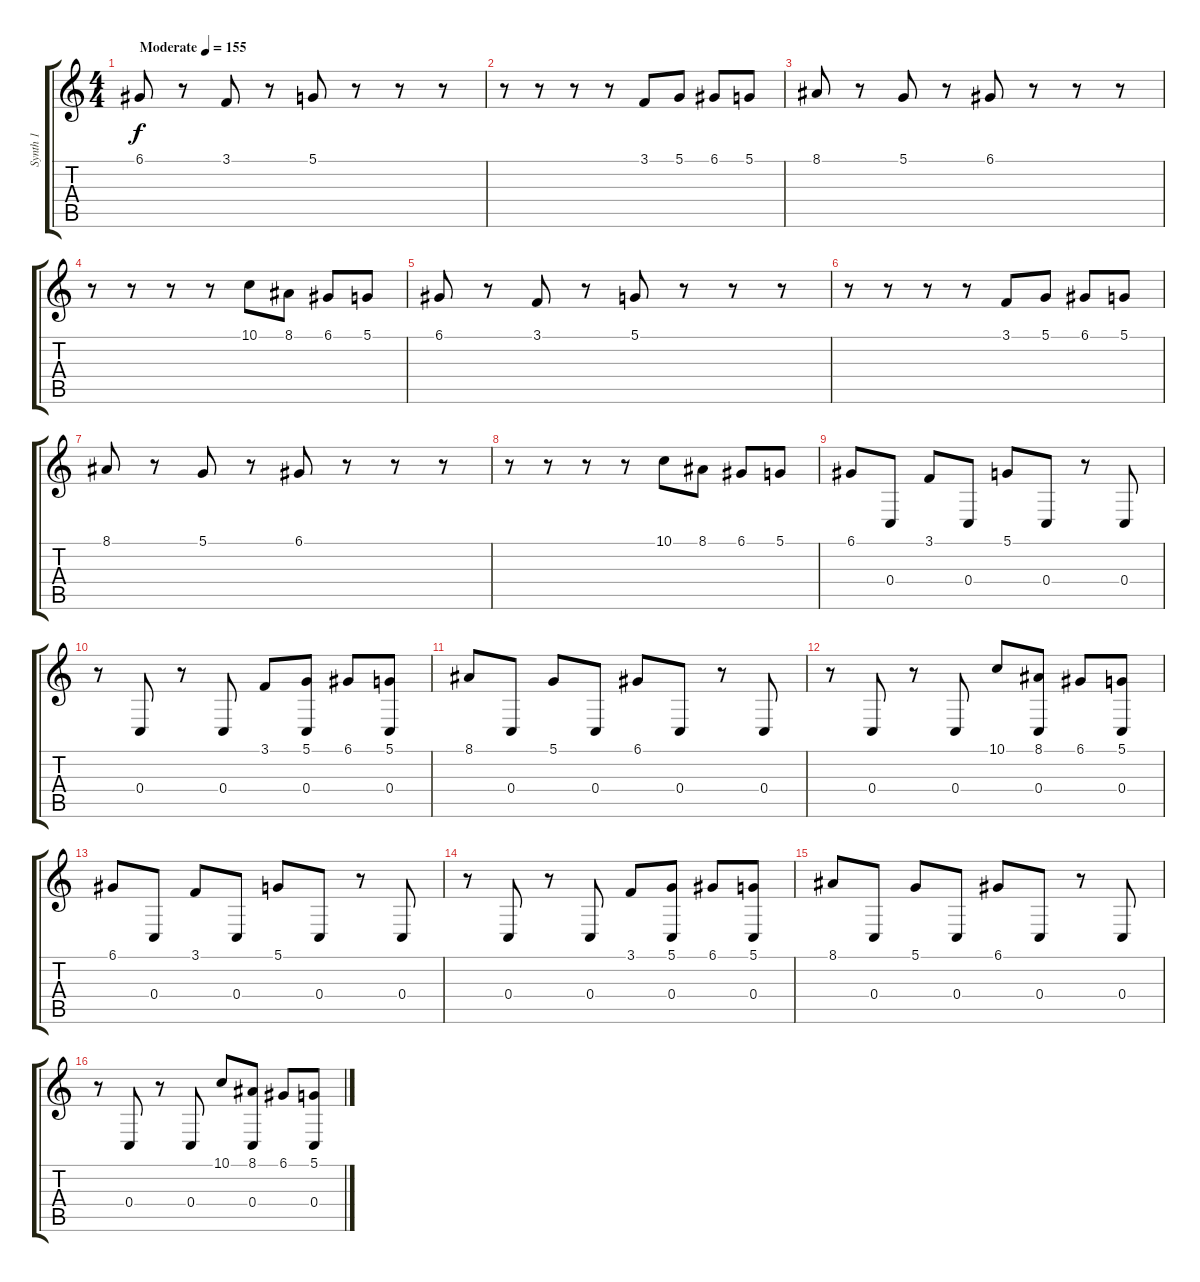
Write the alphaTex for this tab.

\track ("Synth 1" "Synth 1") {instrument lead2sawtooth}
\staff {score tabs}
\tuning (D4 A3 F3 C3 G2 C2) {hide}
\ts (4 4)
\tempo (155 "Moderate")
\clef g2
\ks c
6.1.8{dy f instrument lead2sawtooth} r.8 3.1.8 r.8 5.1.8 r.8 r.8 r.8 |
r.8 r.8 r.8 r.8 3.1.8 5.1.8 6.1.8 5.1.8 |
8.1.8 r.8 5.1.8 r.8 6.1.8 r.8 r.8 r.8 |
r.8 r.8 r.8 r.8 10.1.8 8.1.8 6.1.8 5.1.8 |
6.1.8 r.8 3.1.8 r.8 5.1.8 r.8 r.8 r.8 |
r.8 r.8 r.8 r.8 3.1.8 5.1.8 6.1.8 5.1.8 |
8.1.8 r.8 5.1.8 r.8 6.1.8 r.8 r.8 r.8 |
r.8 r.8 r.8 r.8 10.1.8 8.1.8 6.1.8 5.1.8 |
6.1.8 0.4.8 3.1.8 0.4.8 5.1.8 0.4.8 r.8 0.4.8 |
r.8 0.4.8 r.8 0.4.8 3.1.8 (5.1 0.4).8 6.1.8 (5.1 0.4).8 |
8.1.8 0.4.8 5.1.8 0.4.8 6.1.8 0.4.8 r.8 0.4.8 |
r.8 0.4.8 r.8 0.4.8 10.1.8 (8.1 0.4).8 6.1.8 (5.1 0.4).8 |
6.1.8 0.4.8 3.1.8 0.4.8 5.1.8 0.4.8 r.8 0.4.8 |
r.8 0.4.8 r.8 0.4.8 3.1.8 (5.1 0.4).8 6.1.8 (5.1 0.4).8 |
8.1.8 0.4.8 5.1.8 0.4.8 6.1.8 0.4.8 r.8 0.4.8 |
r.8 0.4.8 r.8 0.4.8 10.1.8 (8.1 0.4).8 6.1.8 (5.1 0.4).8
